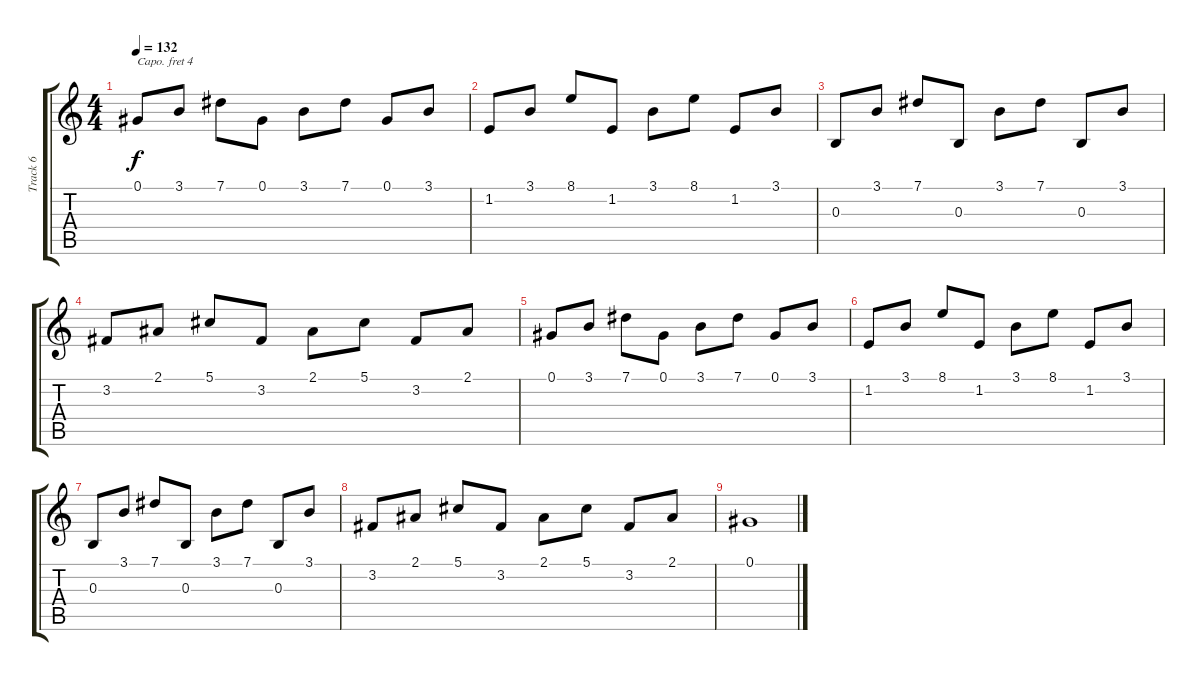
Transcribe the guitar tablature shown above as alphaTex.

\track ("Track 6" "Track 6") {instrument acousticgrandpiano}
\staff {score tabs}
\capo 4
\tuning (E4 B3 G3 D3 A2 E2) {hide}
\ts (4 4)
\tempo 132
\clef g2
\ks c
0.1.8{dy f} 3.1.8 7.1.8 0.1.8 3.1.8 7.1.8 0.1.8 3.1.8 |
1.2.8 3.1.8 8.1.8 1.2.8 3.1.8 8.1.8 1.2.8 3.1.8 |
0.3.8 3.1.8 7.1.8 0.3.8 3.1.8 7.1.8 0.3.8 3.1.8 |
3.2.8 2.1.8 5.1.8 3.2.8 2.1.8 5.1.8 3.2.8 2.1.8 |
0.1.8 3.1.8 7.1.8 0.1.8 3.1.8 7.1.8 0.1.8 3.1.8 |
1.2.8 3.1.8 8.1.8 1.2.8 3.1.8 8.1.8 1.2.8 3.1.8 |
0.3.8 3.1.8 7.1.8 0.3.8 3.1.8 7.1.8 0.3.8 3.1.8 |
3.2.8 2.1.8 5.1.8 3.2.8 2.1.8 5.1.8 3.2.8 2.1.8 |
0.1.1
